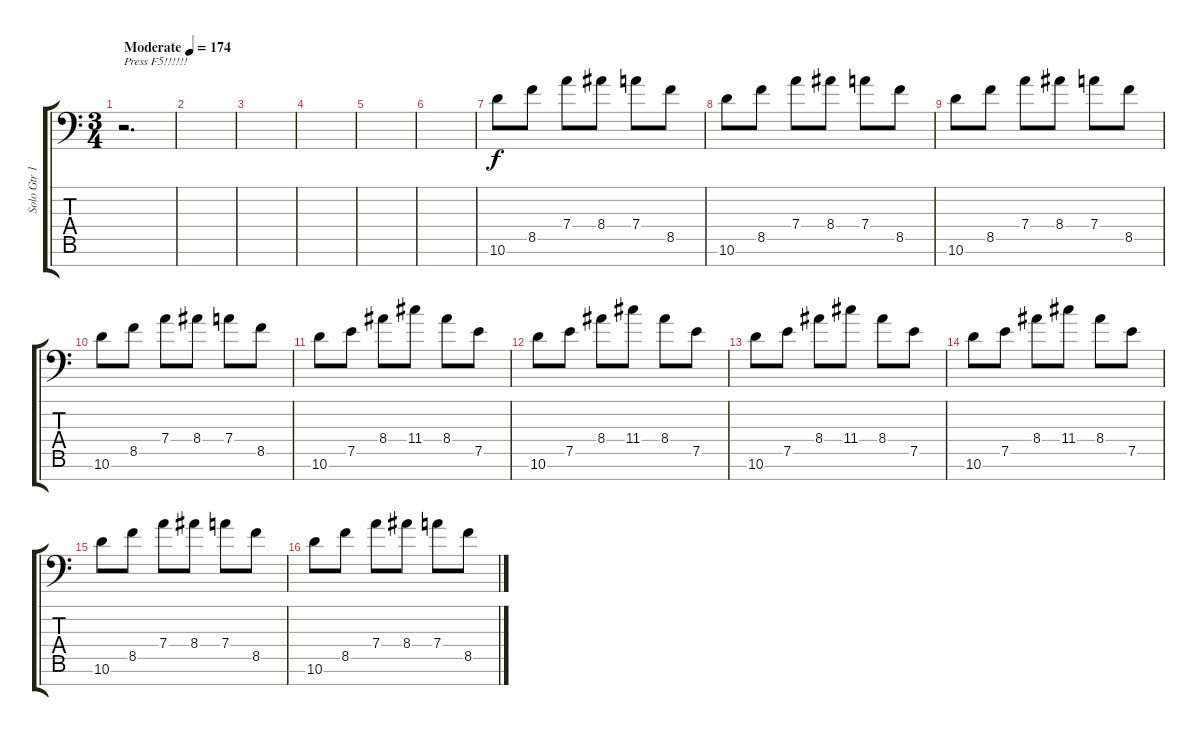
\track ("Solo Gtr 1" "Solo Gtr 1") {instrument distortionguitar}
\staff {score tabs}
\tuning (E4 B3 G3 D3 A2 E2 A1) {hide}
\ts (3 4)
\tempo (174 "Moderate")
\clef f4
\ks c
r.2{d txt "Press F5!!!!!!" dy f instrument distortionguitar} |
|
|
|
|
|
10.6.8 8.5.8 7.4.8 8.4.8 7.4.8 8.5.8 |
10.6.8 8.5.8 7.4.8 8.4.8 7.4.8 8.5.8 |
10.6.8 8.5.8 7.4.8 8.4.8 7.4.8 8.5.8 |
10.6.8 8.5.8 7.4.8 8.4.8 7.4.8 8.5.8 |
10.6.8 7.5.8 8.4.8 11.4.8 8.4.8 7.5.8 |
10.6.8 7.5.8 8.4.8 11.4.8 8.4.8 7.5.8 |
10.6.8 7.5.8 8.4.8 11.4.8 8.4.8 7.5.8 |
10.6.8 7.5.8 8.4.8 11.4.8 8.4.8 7.5.8 |
10.6.8 8.5.8 7.4.8 8.4.8 7.4.8 8.5.8 |
10.6.8 8.5.8 7.4.8 8.4.8 7.4.8 8.5.8
